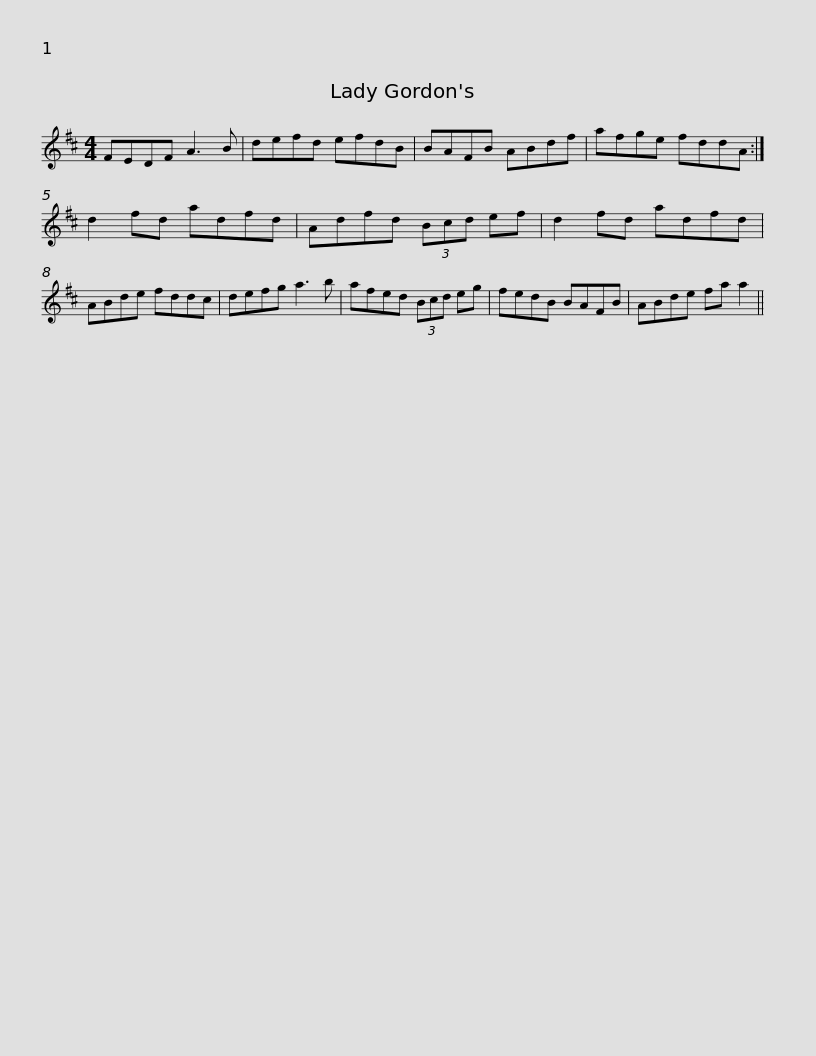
X:1
L:1/8
M:4/4
I:linebreak $
K:D
V:1 treble
V:1
 FEDF A3 B | defd efdB | BAFB ABdf | afge fddA :| d2 fd adfd |$ %5
 Adfd (3Bcd ef | d2 fd adfd | ABde fddc | defg a3 b | afed (3Bcd eg |$ %10
 fedB BAFB | ABde fa a2 || %12
